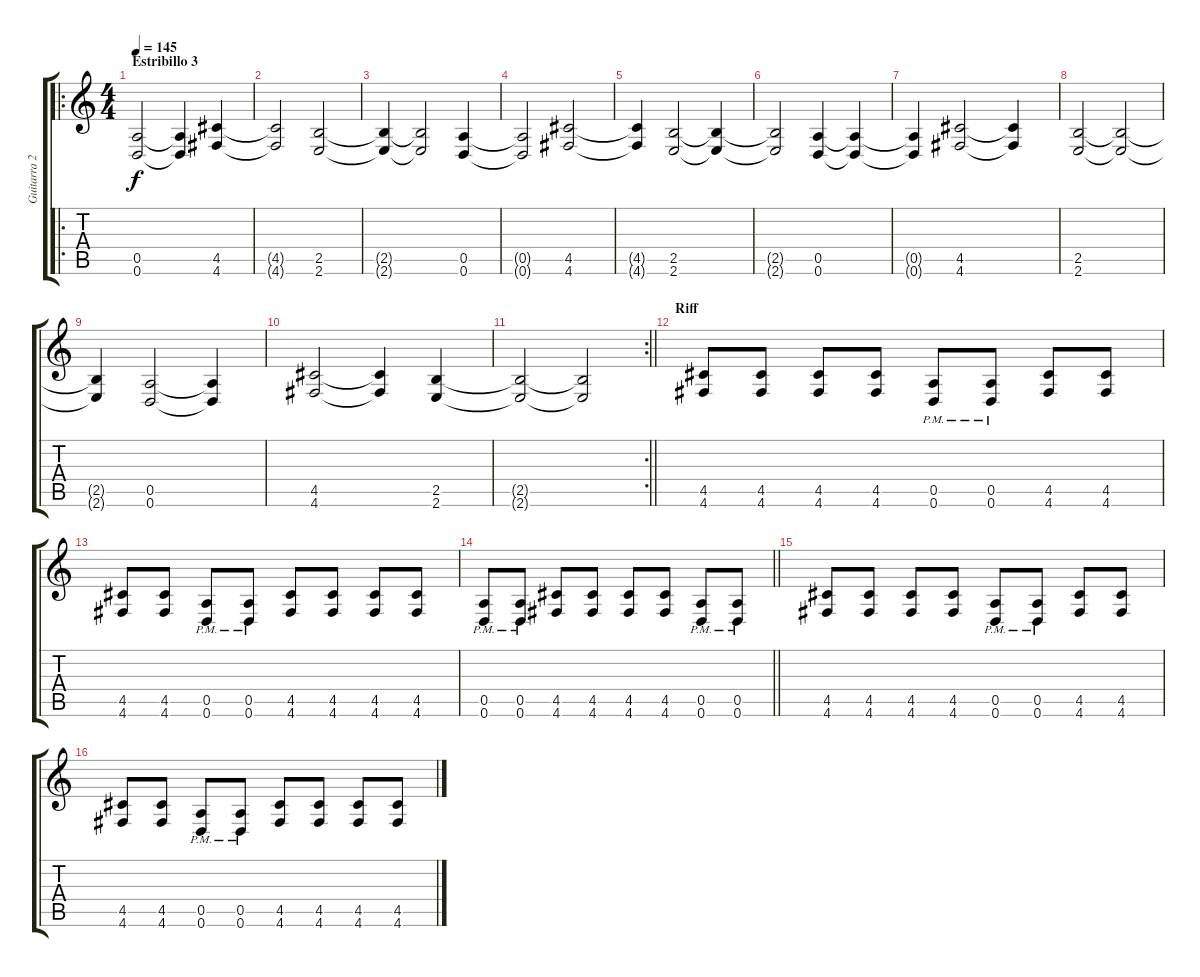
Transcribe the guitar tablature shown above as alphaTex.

\track ("Guitarra 2" "Guitarra 2") {instrument distortionguitar}
\staff {score tabs}
\tuning (E4 B3 G3 D3 A2 D2) {hide}
\ro
\ts (4 4)
\section ("" "Estribillo 3")
\tempo 145
\clef g2
\ks c
(0.5 0.6).2{dy f instrument distortionguitar} (0.5{t} 0.6{t}).4 (4.5 4.6).4 |
(4.5{t} 4.6{t}).2 (2.5 2.6).2 |
(2.5{t} 2.6{t}).4 (2.5{t} 2.6{t}).2 (0.5 0.6).4 |
(0.5{t} 0.6{t}).2 (4.5 4.6).2 |
(4.5{t} 4.6{t}).4 (2.5 2.6).2 (2.5{t} 2.6{t}).4 |
(2.5{t} 2.6{t}).2 (0.5 0.6).4 (0.5{t} 0.6{t}).4 |
(0.5{t} 0.6{t}).4 (4.5 4.6).2 (4.5{t} 4.6{t}).4 |
(2.5 2.6).2 (2.5{t} 2.6{t}).2 |
(2.5{t} 2.6{t}).4 (0.5 0.6).2 (0.5{t} 0.6{t}).4 |
(4.5 4.6).2 (4.5{t} 4.6{t}).4 (2.5 2.6).4 |
\rc 2
\barLineRight lightlight
(2.5{t} 2.6{t}).2 (2.5{t} 2.6{t}).2 |
\section ("" "Riff")
(4.5 4.6).8 (4.5 4.6).8 (4.5 4.6).8 (4.5 4.6).8 (0.5{pm} 0.6{pm}).8 (0.5{pm} 0.6{pm}).8 (4.5 4.6).8 (4.5 4.6).8 |
(4.5 4.6).8 (4.5 4.6).8 (0.5{pm} 0.6{pm}).8 (0.5{pm} 0.6{pm}).8 (4.5 4.6).8 (4.5 4.6).8 (4.5 4.6).8 (4.5 4.6).8 |
\barLineRight lightlight
(0.5{pm} 0.6{pm}).8 (0.5{pm} 0.6{pm}).8 (4.5 4.6).8 (4.5 4.6).8 (4.5 4.6).8 (4.5 4.6).8 (0.5{pm} 0.6{pm}).8 (0.5{pm} 0.6{pm}).8 |
(4.5 4.6).8 (4.5 4.6).8 (4.5 4.6).8 (4.5 4.6).8 (0.5{pm} 0.6{pm}).8 (0.5{pm} 0.6{pm}).8 (4.5 4.6).8 (4.5 4.6).8 |
(4.5 4.6).8 (4.5 4.6).8 (0.5{pm} 0.6{pm}).8 (0.5{pm} 0.6{pm}).8 (4.5 4.6).8 (4.5 4.6).8 (4.5 4.6).8 (4.5 4.6).8
